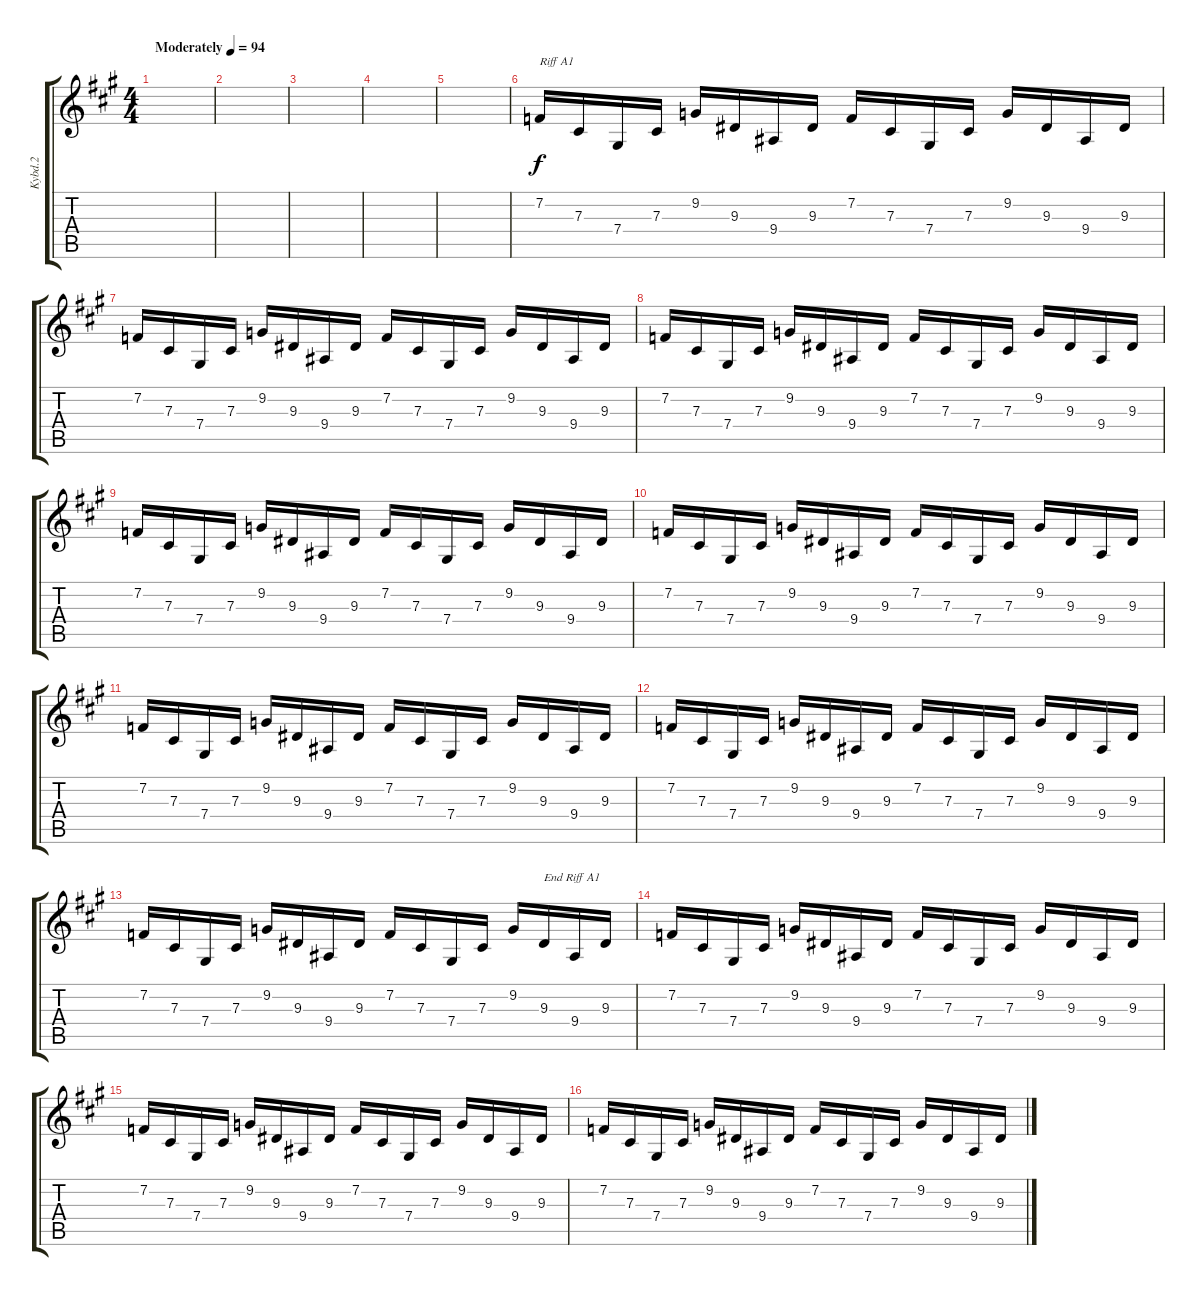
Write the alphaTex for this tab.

\track ("Kybd.2" "Kybd.2") {instrument electricpiano1}
\staff {score tabs}
\tuning (Eb4 Bb3 Gb3 Db3 Ab2 Eb2) {hide}
\ts (4 4)
\tempo (94 "Moderately")
\clef g2
\ks a
|
|
|
|
|
7.2.16{txt "Riff A1"} 7.3.16 7.4.16 7.3.16 9.2.16 9.3.16 9.4.16 9.3.16 7.2.16 7.3.16 7.4.16 7.3.16 9.2.16 9.3.16 9.4.16 9.3.16 |
7.2.16 7.3.16 7.4.16 7.3.16 9.2.16 9.3.16 9.4.16 9.3.16 7.2.16 7.3.16 7.4.16 7.3.16 9.2.16 9.3.16 9.4.16 9.3.16 |
7.2.16 7.3.16 7.4.16 7.3.16 9.2.16 9.3.16 9.4.16 9.3.16 7.2.16 7.3.16 7.4.16 7.3.16 9.2.16 9.3.16 9.4.16 9.3.16 |
7.2.16 7.3.16 7.4.16 7.3.16 9.2.16 9.3.16 9.4.16 9.3.16 7.2.16 7.3.16 7.4.16 7.3.16 9.2.16 9.3.16 9.4.16 9.3.16 |
7.2.16 7.3.16 7.4.16 7.3.16 9.2.16 9.3.16 9.4.16 9.3.16 7.2.16 7.3.16 7.4.16 7.3.16 9.2.16 9.3.16 9.4.16 9.3.16 |
7.2.16 7.3.16 7.4.16 7.3.16 9.2.16 9.3.16 9.4.16 9.3.16 7.2.16 7.3.16 7.4.16 7.3.16 9.2.16 9.3.16 9.4.16 9.3.16 |
7.2.16 7.3.16 7.4.16 7.3.16 9.2.16 9.3.16 9.4.16 9.3.16 7.2.16 7.3.16 7.4.16 7.3.16 9.2.16 9.3.16 9.4.16 9.3.16 |
7.2.16 7.3.16 7.4.16 7.3.16 9.2.16 9.3.16 9.4.16 9.3.16 7.2.16 7.3.16 7.4.16 7.3.16 9.2.16 9.3.16{txt "End Riff A1"} 9.4.16 9.3.16 |
7.2.16 7.3.16 7.4.16 7.3.16 9.2.16 9.3.16 9.4.16 9.3.16 7.2.16 7.3.16 7.4.16 7.3.16 9.2.16 9.3.16 9.4.16 9.3.16 |
7.2.16 7.3.16 7.4.16 7.3.16 9.2.16 9.3.16 9.4.16 9.3.16 7.2.16 7.3.16 7.4.16 7.3.16 9.2.16 9.3.16 9.4.16 9.3.16 |
7.2.16 7.3.16 7.4.16 7.3.16 9.2.16 9.3.16 9.4.16 9.3.16 7.2.16 7.3.16 7.4.16 7.3.16 9.2.16 9.3.16 9.4.16 9.3.16
